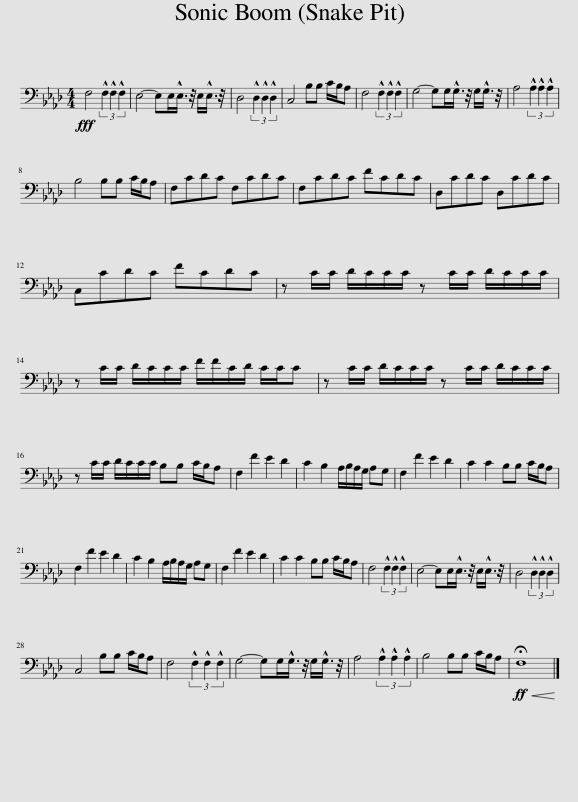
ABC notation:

X:1
L:1/8
M:4/4
I:linebreak $
K:Ab
V:1 bass
V:1
!fff! F,4 (3!^!F,2 !^!F,2 !^!F,2 | E,4- E,E,/!^!E,3/4 z/4 E,/!^!E,3/4 z/4 | D,4 (3!^!D,2 !^!D,2 !^!D,2 | C,4 B,B, C/B,/A, | F,4 (3!^!F,2 !^!F,2 !^!F,2 | %5
 G,4- G,G,/!^!G,3/4 z/4 G,/!^!G,3/4 z/4 | A,4 (3!^!A,2 !^!A,2 !^!A,2 |$ B,4 B,B, C/B,/A, | F,CDC F,CDC | F,CDC FCDC | %10
 D,CDC D,CDC |$ C,CDC FCDC | z C/C/ D/C/C/C/ z C/C/ D/C/C/C/ |$ z C/C/ D/C/C/C/ F/F/C/D/ C/C/C | z C/C/ D/C/C/C/ z C/C/ D/C/C/C/ |$ %15
 z C/C/ D/C/C/C/ B,B, C/B,/A, | F,2 F2 E2 D2 | C2 B,2 A,/B,/A,/G,/ A,G, | F,2 F2 E2 D2 | C2 C2 B,B, C/B,/A, |$ %20
 F,2 F2 E2 D2 | C2 B,2 A,/B,/A,/G,/ A,G, | F,2 F2 E2 D2 | C2 C2 B,B, C/B,/A, | F,4 (3!^!F,2 !^!F,2 !^!F,2 | %25
 E,4- E,E,/!^!E,3/4 z/4 E,/!^!E,3/4 z/4 | D,4 (3!^!D,2 !^!D,2 !^!D,2 |$ C,4 B,B, C/B,/A, | F,4 (3!^!F,2 !^!F,2 !^!F,2 | G,4- G,G,/!^!G,3/4 z/4 G,/!^!G,3/4 z/4 | %30
 A,4 (3!^!A,2 !^!A,2 !^!A,2 | B,4 B,B, C/B,/A, |!ff!!<(! !fermata!F,8!<)! |] %33
